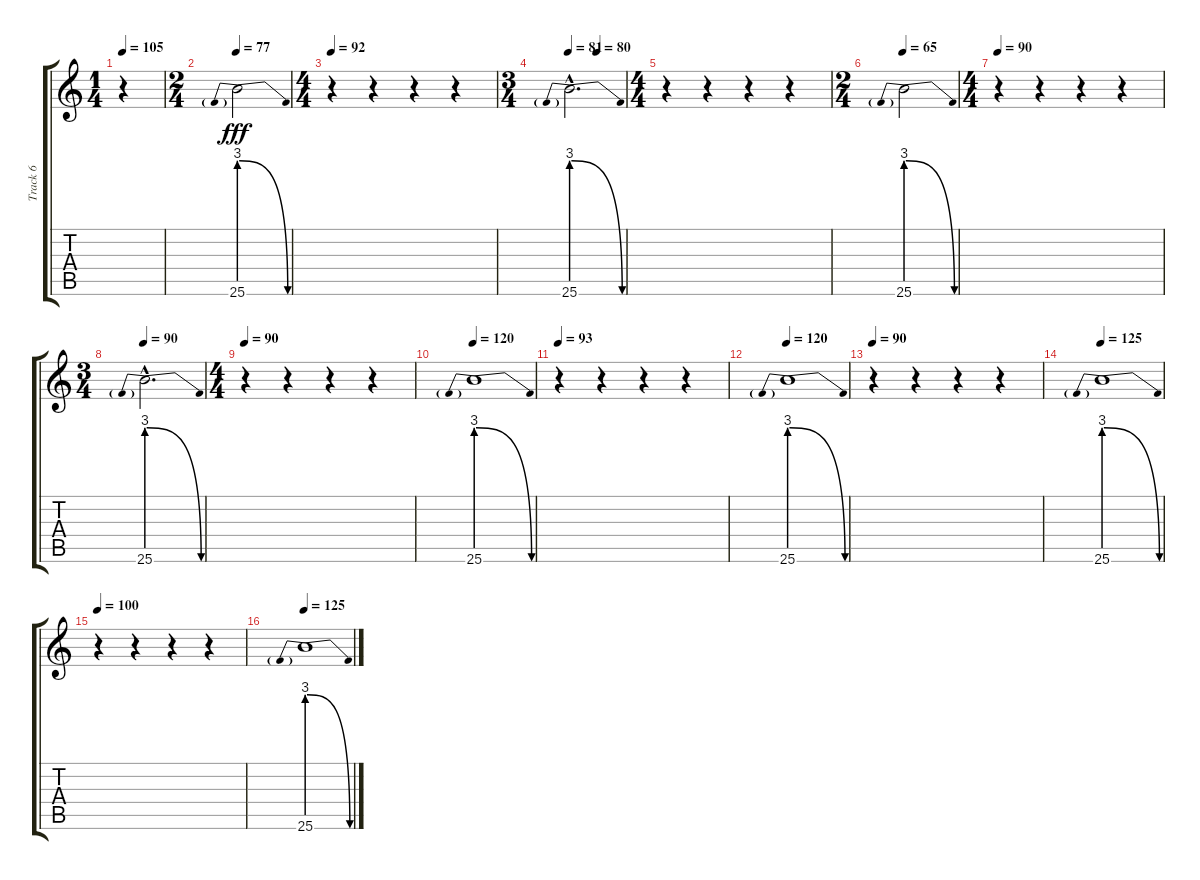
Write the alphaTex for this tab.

\track ("Track 6" "Track 6") {instrument applause}
\staff {score tabs}
\tuning (E4 B3 G3 D3 A2 E2) {hide}
\ts (1 4)
\tempo 105
\tempo 145
\tempo 105
\clef g2
\ks c
r.4{dy fff instrument applause} |
\ts (2 4)
\tempo 77
25.6{be (prebendrelease 0 12 60 0)}.2 |
\ts (4 4)
\tempo 92
r.4 r.4 r.4 r.4 |
\ts (3 4)
\tempo 81
\tempo (80 0.5)
25.6{be (prebendrelease 0 12 60 0) hac}.2{d} |
\ts (4 4)
r.4 r.4 r.4 r.4 |
\ts (2 4)
\tempo 65
25.6{be (prebendrelease 0 12 60 0)}.2 |
\ts (4 4)
\tempo 90
r.4 r.4 r.4 r.4 |
\ts (3 4)
\tempo 90
25.6{be (prebendrelease 0 12 60 0) hac}.2{d} |
\ts (4 4)
\tempo 90
r.4 r.4 r.4 r.4 |
\tempo 120
25.6{be (prebendrelease 0 12 60 0)}.1 |
\tempo 93
r.4 r.4 r.4 r.4 |
\tempo 120
25.6{be (prebendrelease 0 12 60 0)}.1 |
\tempo 90
r.4 r.4 r.4 r.4 |
\tempo 125
25.6{be (prebendrelease 0 12 60 0)}.1 |
\tempo 100
r.4 r.4 r.4 r.4 |
\tempo 125
25.6{be (prebendrelease 0 12 60 0)}.1
